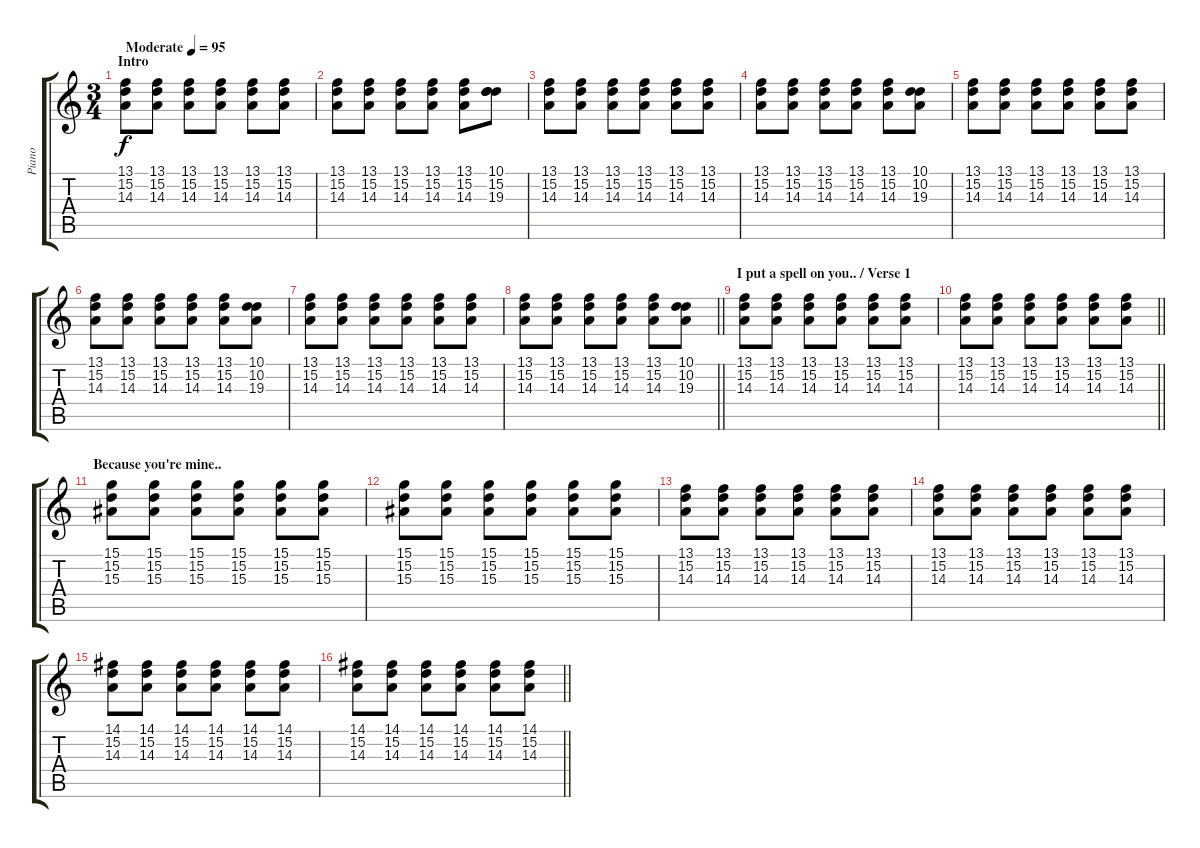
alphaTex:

\track ("Piano" "Piano") {instrument brightacousticpiano}
\staff {score tabs}
\tuning (E4 B3 G3 D3 A2 E2) {hide}
\ts (3 4)
\section ("" "Intro")
\tempo (95 "Moderate")
\clef g2
\ks c
(13.1 15.2 14.3).8{dy f instrument brightacousticpiano} (13.1 15.2 14.3).8 (13.1 15.2 14.3).8 (13.1 15.2 14.3).8 (13.1 15.2 14.3).8 (13.1 15.2 14.3).8 |
(13.1 15.2 14.3).8 (13.1 15.2 14.3).8 (13.1 15.2 14.3).8 (13.1 15.2 14.3).8 (13.1 15.2 14.3).8 (10.1 15.2 19.3).8 |
(13.1 15.2 14.3).8 (13.1 15.2 14.3).8 (13.1 15.2 14.3).8 (13.1 15.2 14.3).8 (13.1 15.2 14.3).8 (13.1 15.2 14.3).8 |
(13.1 15.2 14.3).8 (13.1 15.2 14.3).8 (13.1 15.2 14.3).8 (13.1 15.2 14.3).8 (13.1 15.2 14.3).8 (10.1 10.2 19.3).8 |
(13.1 15.2 14.3).8 (13.1 15.2 14.3).8 (13.1 15.2 14.3).8 (13.1 15.2 14.3).8 (13.1 15.2 14.3).8 (13.1 15.2 14.3).8 |
(13.1 15.2 14.3).8 (13.1 15.2 14.3).8 (13.1 15.2 14.3).8 (13.1 15.2 14.3).8 (13.1 15.2 14.3).8 (10.1 10.2 19.3).8 |
(13.1 15.2 14.3).8 (13.1 15.2 14.3).8 (13.1 15.2 14.3).8 (13.1 15.2 14.3).8 (13.1 15.2 14.3).8 (13.1 15.2 14.3).8 |
\barLineRight lightlight
(13.1 15.2 14.3).8 (13.1 15.2 14.3).8 (13.1 15.2 14.3).8 (13.1 15.2 14.3).8 (13.1 15.2 14.3).8 (10.1 10.2 19.3).8 |
\section ("" "I put a spell on you.. / Verse 1")
(13.1 15.2 14.3).8 (13.1 15.2 14.3).8 (13.1 15.2 14.3).8 (13.1 15.2 14.3).8 (13.1 15.2 14.3).8 (13.1 15.2 14.3).8 |
\barLineRight lightlight
(13.1 15.2 14.3).8 (13.1 15.2 14.3).8 (13.1 15.2 14.3).8 (13.1 15.2 14.3).8 (13.1 15.2 14.3).8 (13.1 15.2 14.3).8 |
\section ("" "Because you're mine..")
(15.1 15.2 15.3).8 (15.1 15.2 15.3).8 (15.1 15.2 15.3).8 (15.1 15.2 15.3).8 (15.1 15.2 15.3).8 (15.1 15.2 15.3).8 |
(15.1 15.2 15.3).8 (15.1 15.2 15.3).8 (15.1 15.2 15.3).8 (15.1 15.2 15.3).8 (15.1 15.2 15.3).8 (15.1 15.2 15.3).8 |
(13.1 15.2 14.3).8 (13.1 15.2 14.3).8 (13.1 15.2 14.3).8 (13.1 15.2 14.3).8 (13.1 15.2 14.3).8 (13.1 15.2 14.3).8 |
(13.1 15.2 14.3).8 (13.1 15.2 14.3).8 (13.1 15.2 14.3).8 (13.1 15.2 14.3).8 (13.1 15.2 14.3).8 (13.1 15.2 14.3).8 |
(14.1 15.2 14.3).8 (14.1 15.2 14.3).8 (14.1 15.2 14.3).8 (14.1 15.2 14.3).8 (14.1 15.2 14.3).8 (14.1 15.2 14.3).8 |
\barLineRight lightlight
(14.1 15.2 14.3).8 (14.1 15.2 14.3).8 (14.1 15.2 14.3).8 (14.1 15.2 14.3).8 (14.1 15.2 14.3).8 (14.1 15.2 14.3).8
